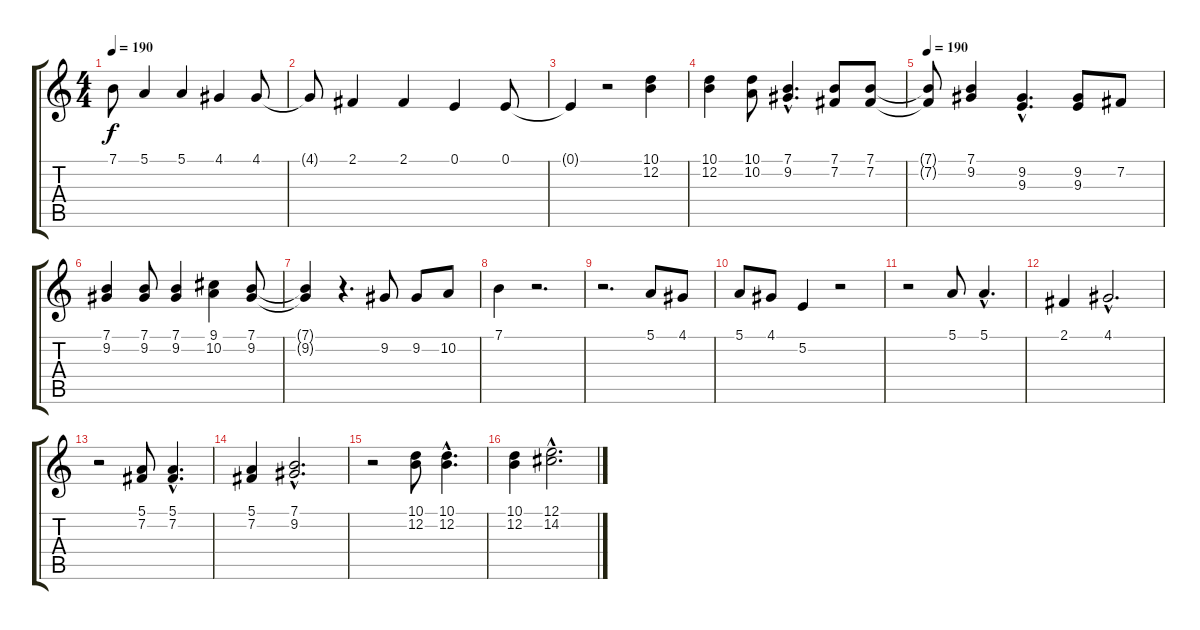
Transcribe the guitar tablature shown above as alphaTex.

\track "" {instrument lead2sawtooth}
\staff {score tabs}
\tuning (E4 B3 G3 D3 A2 E2) {hide}
\ts (4 4)
\tempo 190
\clef g2
\ks c
7.1{t}.8{dy f} 5.1.4 5.1.4 4.1.4 4.1.8 |
4.1{t}.8 2.1.4 2.1.4 0.1.4 0.1.8 |
0.1{t}.4 r.2 (10.1 12.2).4 |
(10.1 12.2).4 (10.1 10.2).8 (7.1{hac} 9.2{hac}).4{d} (7.1 7.2).8 (7.1 7.2).8 |
\tempo 190
(7.1{t} 7.2{t}).8 (7.1 9.2).4 (9.2{hac} 9.3{hac}).4{d} (9.2 9.3).8 7.2.8 |
(7.1 9.2).4 (7.1 9.2).8 (7.1 9.2).4 (9.1 10.2).4 (7.1 9.2).8 |
(7.1{t} 9.2{t}).4 r.4{d} 9.2.8 9.2.8 10.2.8 |
7.1.4 r.2{d} |
r.2{d} 5.1.8 4.1.8 |
5.1.8 4.1.8 5.2.4 r.2 |
r.2 5.1.8 5.1{hac}.4{d} |
2.1.4 4.1{hac}.2{d} |
r.2 (5.1 7.2).8 (5.1{hac} 7.2{hac}).4{d} |
(5.1 7.2).4 (7.1{hac} 9.2{hac}).2{d} |
r.2 (10.1 12.2).8 (10.1{hac} 12.2{hac}).4{d} |
(10.1 12.2).4 (12.1{hac} 14.2{hac}).2{d}
